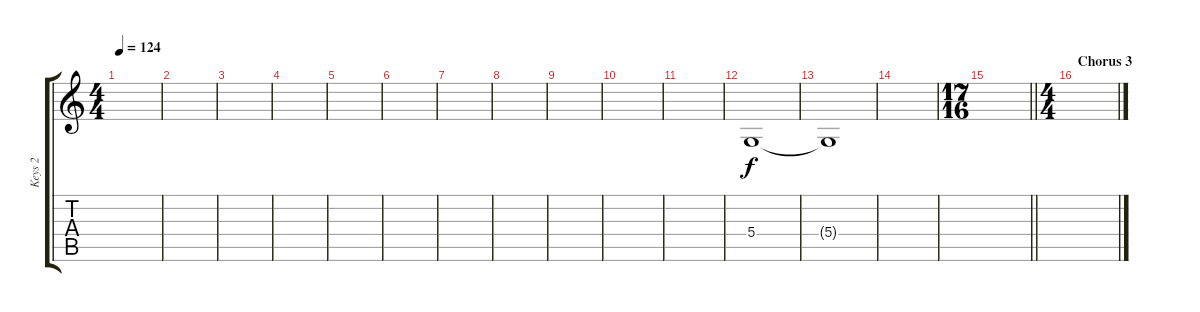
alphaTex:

\track ("Keys 2" "Keys 2") {instrument pad7halo}
\staff {score tabs}
\tuning (E4 B3 G3 D3 A2 E2) {hide}
\ts (4 4)
\tempo 124
\clef g2
\ks c
|
|
|
|
|
|
|
|
|
|
|
5.4.1{instrument pad7halo} |
5.4{t}.1 |
|
\ts (17 16)
\barLineRight lightlight
|
\ts (4 4)
\section ("" "Chorus 3")
